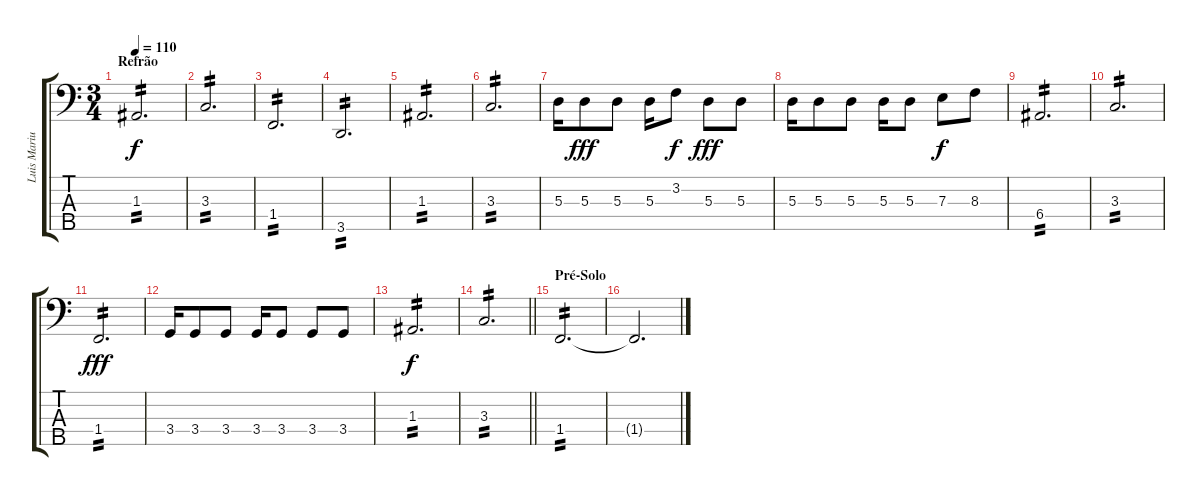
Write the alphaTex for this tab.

\track ("Luis Mariuti" "Luis Mariu") {instrument electricbassfinger}
\staff {score tabs}
\tuning (G2 D2 A1 E1 B0) {hide}
\ts (3 4)
\section ("" "Refrão")
\tempo 110
\clef f4
\ks c
1.3.2{d tp 2 dy f} |
3.3.2{d tp 2} |
1.4.2{d tp 2} |
3.5.2{d tp 2} |
1.3.2{d tp 2} |
3.3.2{d tp 2} |
5.3.16 5.3.8{dy fff} 5.3.8 5.3.16 3.2.8{dy f} 5.3.8{dy fff} 5.3.8 |
5.3.16 5.3.8 5.3.8 5.3.16 5.3.8 7.3.8{dy f} 8.3.8 |
6.4.2{d tp 2} |
3.3.2{d tp 2} |
1.4.2{d tp 2 dy fff} |
3.4.16 3.4.8 3.4.8 3.4.16 3.4.8 3.4.8 3.4.8 |
1.3.2{d tp 2 dy f} |
\barLineRight lightlight
3.3.2{d tp 2} |
\section ("" "Pré-Solo")
1.4.2{d tp 2} |
1.4{t}.2{d}
